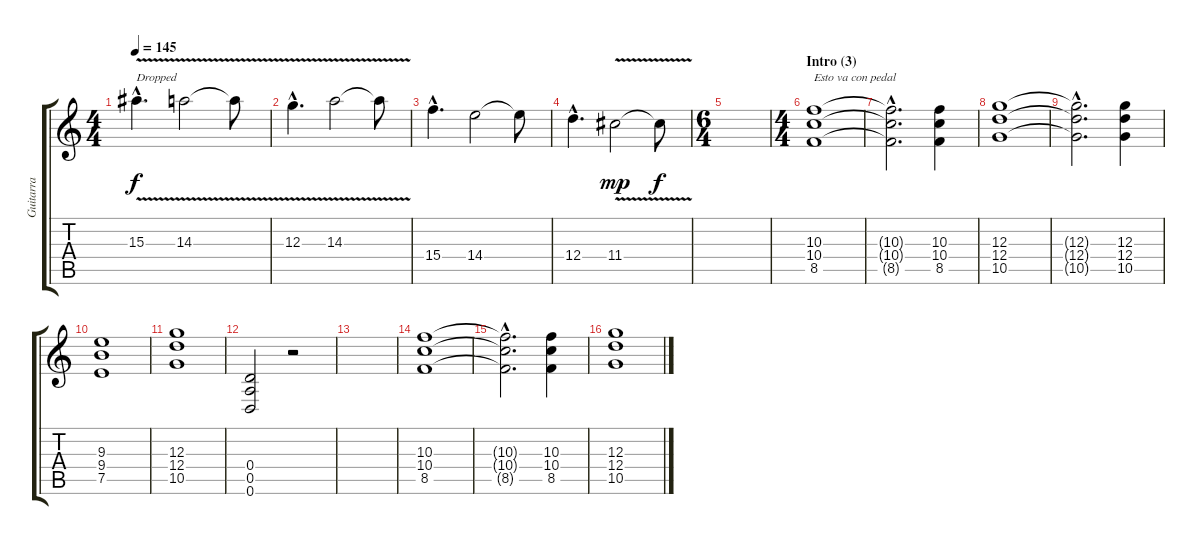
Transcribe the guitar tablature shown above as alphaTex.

\track ("Guitarra" "Guitarra") {instrument distortionguitar}
\staff {score tabs}
\tuning (E4 B3 G3 D3 A2 D2) {hide}
\ts (4 4)
\tempo 145
\clef g2
\ks c
15.3{v hac}.4{d txt "Dropped" dy f} 14.3{v}.2 14.3{t}.8 |
12.3{v hac}.4{d} 14.3{v}.2 14.3{t}.8 |
15.4{hac}.4{d} 14.4.2 14.4{t}.8 |
12.4{hac}.4{d} 11.4{v}.2{dy mp} 11.4{t}.8{dy f} |
\ts (6 4)
|
\ts (4 4)
\section ("" "Intro (3)")
(10.3 10.4 8.5).1{txt "Esto va con pedal"} |
(10.3{hac t} 10.4{hac t} 8.5{hac t}).2{d} (10.3 10.4 8.5).4 |
(12.3 12.4 10.5).1 |
(12.3{hac t} 12.4{hac t} 10.5{hac t}).2{d} (12.3 12.4 10.5).4 |
(9.3 9.4 7.5).1 |
(12.3 12.4 10.5).1 |
(0.4 0.5 0.6).2 r.2 |
|
(10.3 10.4 8.5).1 |
(10.3{hac t} 10.4{hac t} 8.5{hac t}).2{d} (10.3 10.4 8.5).4 |
(12.3 12.4 10.5).1
